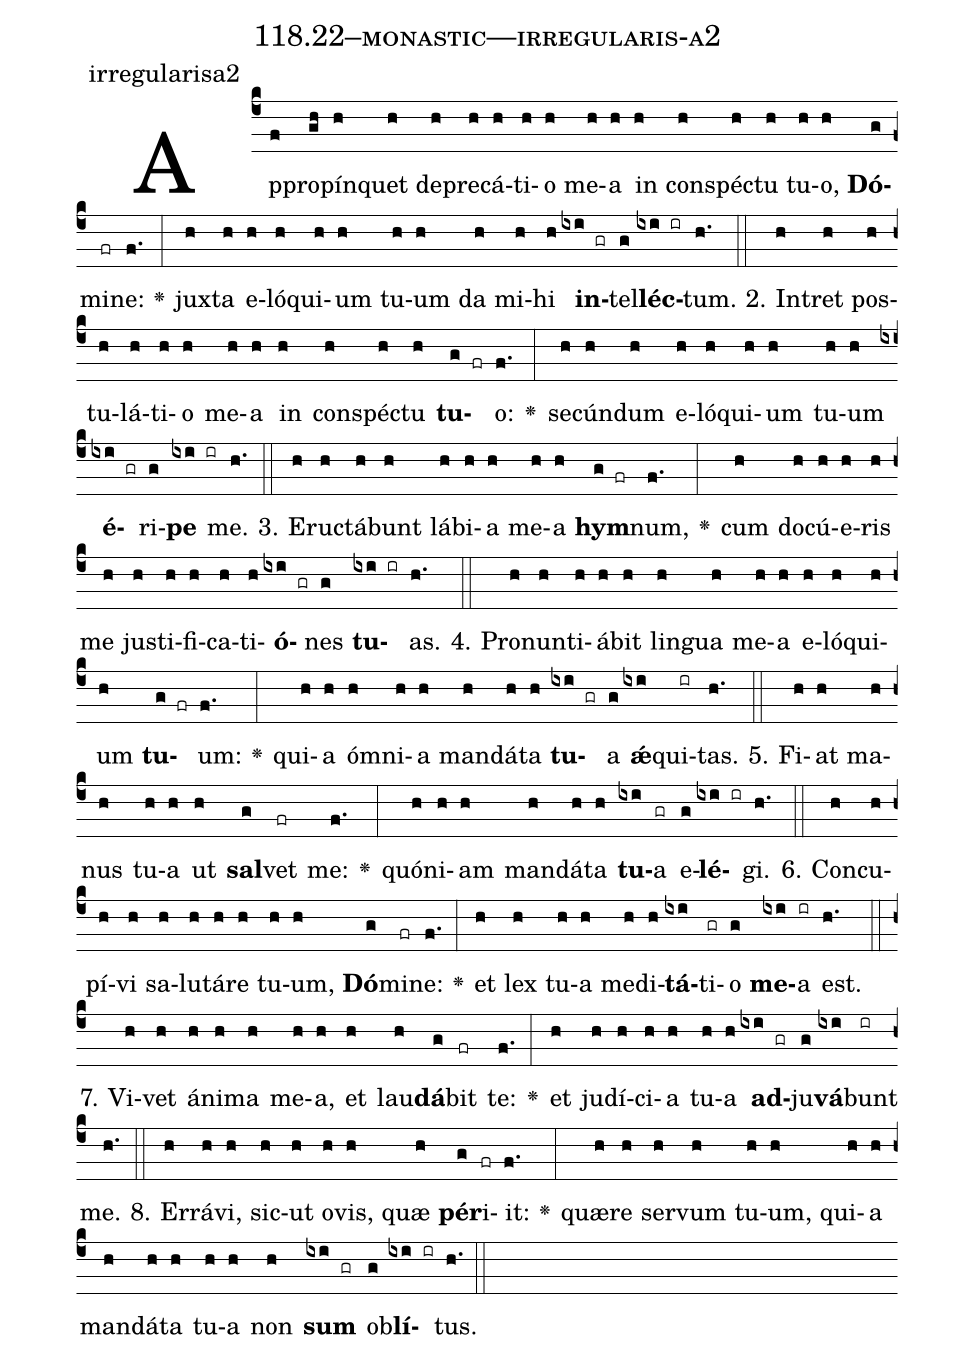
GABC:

name: 118.22--monastic---irregularis-a2;
annotation: irregularisa2;
%%
(c4)Ap(f)pro(gh)pín(h)quet(h) de(h)pre(h)cá(h)ti(h)o(h) me(h)a(h) in(h) con(h)spéc(h)tu(h) tu(h)o,(h) <b>Dó</b>(g)mi(fr)ne:(f.) <v>\greheightstar</v>(:) jux(h)ta(h) e(h)ló(h)qui(h)um(h) tu(h)um(h) da(h) mi(h)hi(h) <b>in</b>(ixi gr)tel(g)<b>léc</b>(ixi ir)tum.(h.) (::)
2. In(h)tret(h) pos(h)tu(h)lá(h)ti(h)o(h) me(h)a(h) in(h) con(h)spéc(h)tu(h) <b>tu</b>(g fr)o:(f.) <v>\greheightstar</v>(:) se(h)cún(h)dum(h) e(h)ló(h)qui(h)um(h) tu(h)um(h) <b>é</b>(ixi gr)ri(g)<b>pe</b>(ixi ir) me.(h.) (::)
3. E(h)ruc(h)tá(h)bunt(h) lá(h)bi(h)a(h) me(h)a(h) <b>hym</b>(g fr)num,(f.) <v>\greheightstar</v>(:) cum(h) do(h)cú(h)e(h)ris(h) me(h) jus(h)ti(h)fi(h)ca(h)ti(h)<b>ó</b>(ixi gr)nes(g) <b>tu</b>(ixi ir)as.(h.) (::)
4. Pro(h)nun(h)ti(h)á(h)bit(h) lin(h)gua(h) me(h)a(h) e(h)ló(h)qui(h)um(h) <b>tu</b>(g fr)um:(f.) <v>\greheightstar</v>(:) qui(h)a(h) óm(h)ni(h)a(h) man(h)dá(h)ta(h) <b>tu</b>(ixi gr)a(g) <b>ǽ</b>(ixi)qui(ir)tas.(h.) (::)
5. Fi(h)at(h) ma(h)nus(h) tu(h)a(h) ut(h) <b>sal</b>(g)vet(fr) me:(f.) <v>\greheightstar</v>(:) quón(h)i(h)am(h) man(h)dá(h)ta(h) <b>tu</b>(ixi)a(gr) e(g)<b>lé</b>(ixi ir)gi.(h.) (::)
6. Con(h)cu(h)pí(h)vi(h) sa(h)lu(h)tá(h)re(h) tu(h)um,(h) <b>Dó</b>(g)mi(fr)ne:(f.) <v>\greheightstar</v>(:) et(h) lex(h) tu(h)a(h) me(h)di(h)<b>tá</b>(ixi)ti(gr)o(g) <b>me</b>(ixi)a(ir) est.(h.) (::)
7. Vi(h)vet(h) á(h)ni(h)ma(h) me(h)a,(h) et(h) lau(h)<b>dá</b>(g)bit(fr) te:(f.) <v>\greheightstar</v>(:) et(h) ju(h)dí(h)ci(h)a(h) tu(h)a(h) <b>ad</b>(ixi gr)ju(g)<b>vá</b>(ixi)bunt(ir) me.(h.) (::)
8. Er(h)rá(h)vi,(h) sic(h)ut(h) o(h)vis,(h) quæ(h) <b>pér</b>(g)i(fr)it:(f.) <v>\greheightstar</v>(:) quæ(h)re(h) ser(h)vum(h) tu(h)um,(h) qui(h)a(h) man(h)dá(h)ta(h) tu(h)a(h) non(h) <b>sum</b>(ixi gr) ob(g)<b>lí</b>(ixi ir)tus.(h.) (::)
